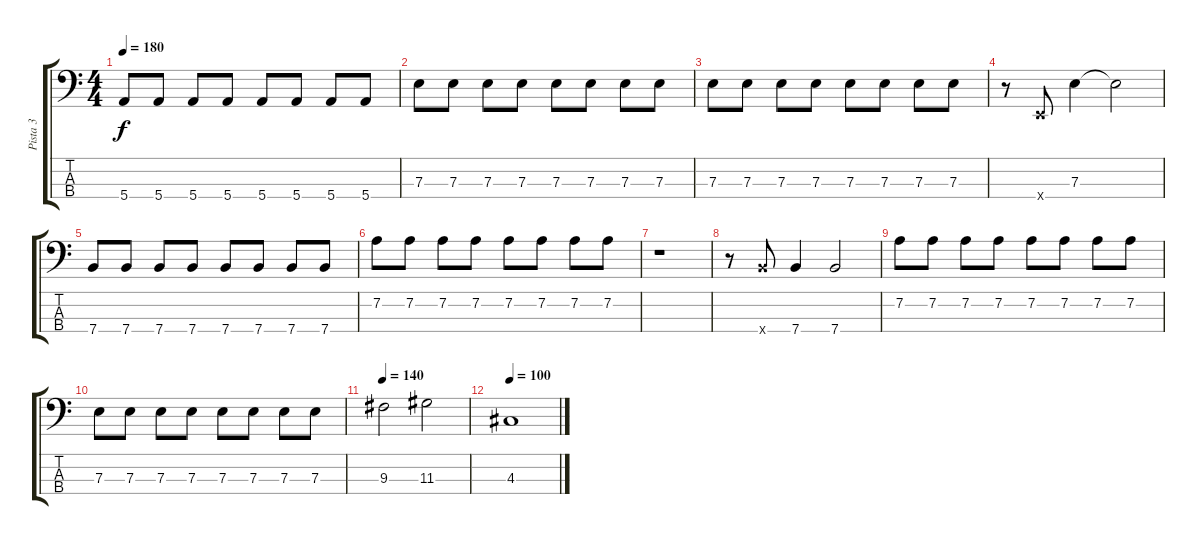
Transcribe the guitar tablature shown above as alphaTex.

\track ("Pista 3" "Pista 3") {instrument electricbasspick}
\staff {score tabs}
\tuning (G2 D2 A1 E1) {hide}
\ts (4 4)
\tempo 180
\clef f4
\ks c
5.4.8{dy f} 5.4.8 5.4.8 5.4.8 5.4.8 5.4.8 5.4.8 5.4.8 |
7.3.8 7.3.8 7.3.8 7.3.8 7.3.8 7.3.8 7.3.8 7.3.8 |
7.3.8 7.3.8 7.3.8 7.3.8 7.3.8 7.3.8 7.3.8 7.3.8 |
r.8 0.4{x}.8 7.3.4 7.3{t}.2 |
7.4.8 7.4.8 7.4.8 7.4.8 7.4.8 7.4.8 7.4.8 7.4.8 |
7.2.8 7.2.8 7.2.8 7.2.8 7.2.8 7.2.8 7.2.8 7.2.8 |
r.1 |
r.8 7.4{x}.8 7.4.4 7.4.2 |
7.2.8 7.2.8 7.2.8 7.2.8 7.2.8 7.2.8 7.2.8 7.2.8 |
7.3.8 7.3.8 7.3.8 7.3.8 7.3.8 7.3.8 7.3.8 7.3.8 |
\tempo 140
9.3.2 11.3.2 |
\tempo 100
4.3.1
